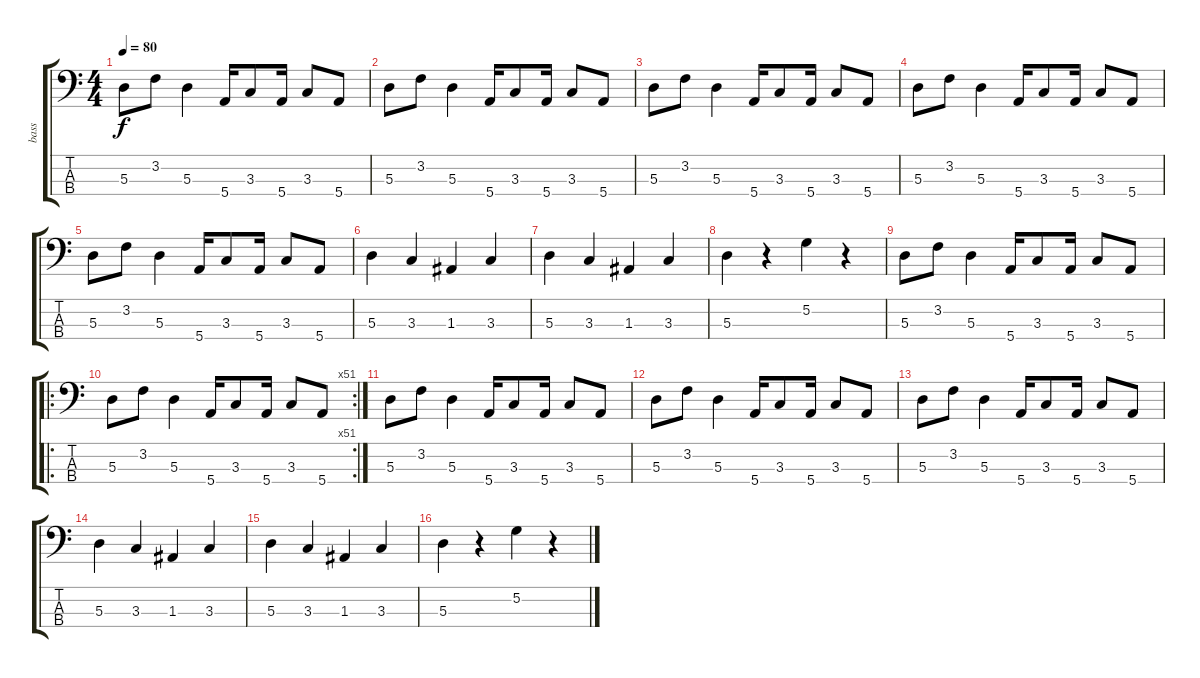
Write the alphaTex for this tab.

\track ("bass" "bass") {instrument electricbassfinger}
\staff {score tabs}
\tuning (G2 D2 A1 E1) {hide}
\ts (4 4)
\tempo 80
\clef f4
\ks c
5.3.8{dy f} 3.2.8 5.3.4 5.4.16 3.3.8 5.4.16 3.3.8 5.4.8 |
5.3.8 3.2.8 5.3.4 5.4.16 3.3.8 5.4.16 3.3.8 5.4.8 |
5.3.8 3.2.8 5.3.4 5.4.16 3.3.8 5.4.16 3.3.8 5.4.8 |
5.3.8 3.2.8 5.3.4 5.4.16 3.3.8 5.4.16 3.3.8 5.4.8 |
5.3.8 3.2.8 5.3.4 5.4.16 3.3.8 5.4.16 3.3.8 5.4.8 |
5.3.4 3.3.4 1.3.4 3.3.4 |
5.3.4 3.3.4 1.3.4 3.3.4 |
5.3.4 r.4 5.2.4 r.4 |
5.3.8 3.2.8 5.3.4 5.4.16 3.3.8 5.4.16 3.3.8 5.4.8 |
\ro
\rc 51
5.3.8 3.2.8 5.3.4 5.4.16 3.3.8 5.4.16 3.3.8 5.4.8 |
5.3.8 3.2.8 5.3.4 5.4.16 3.3.8 5.4.16 3.3.8 5.4.8 |
5.3.8 3.2.8 5.3.4 5.4.16 3.3.8 5.4.16 3.3.8 5.4.8 |
5.3.8 3.2.8 5.3.4 5.4.16 3.3.8 5.4.16 3.3.8 5.4.8 |
5.3.4 3.3.4 1.3.4 3.3.4 |
5.3.4 3.3.4 1.3.4 3.3.4 |
5.3.4 r.4 5.2.4 r.4
